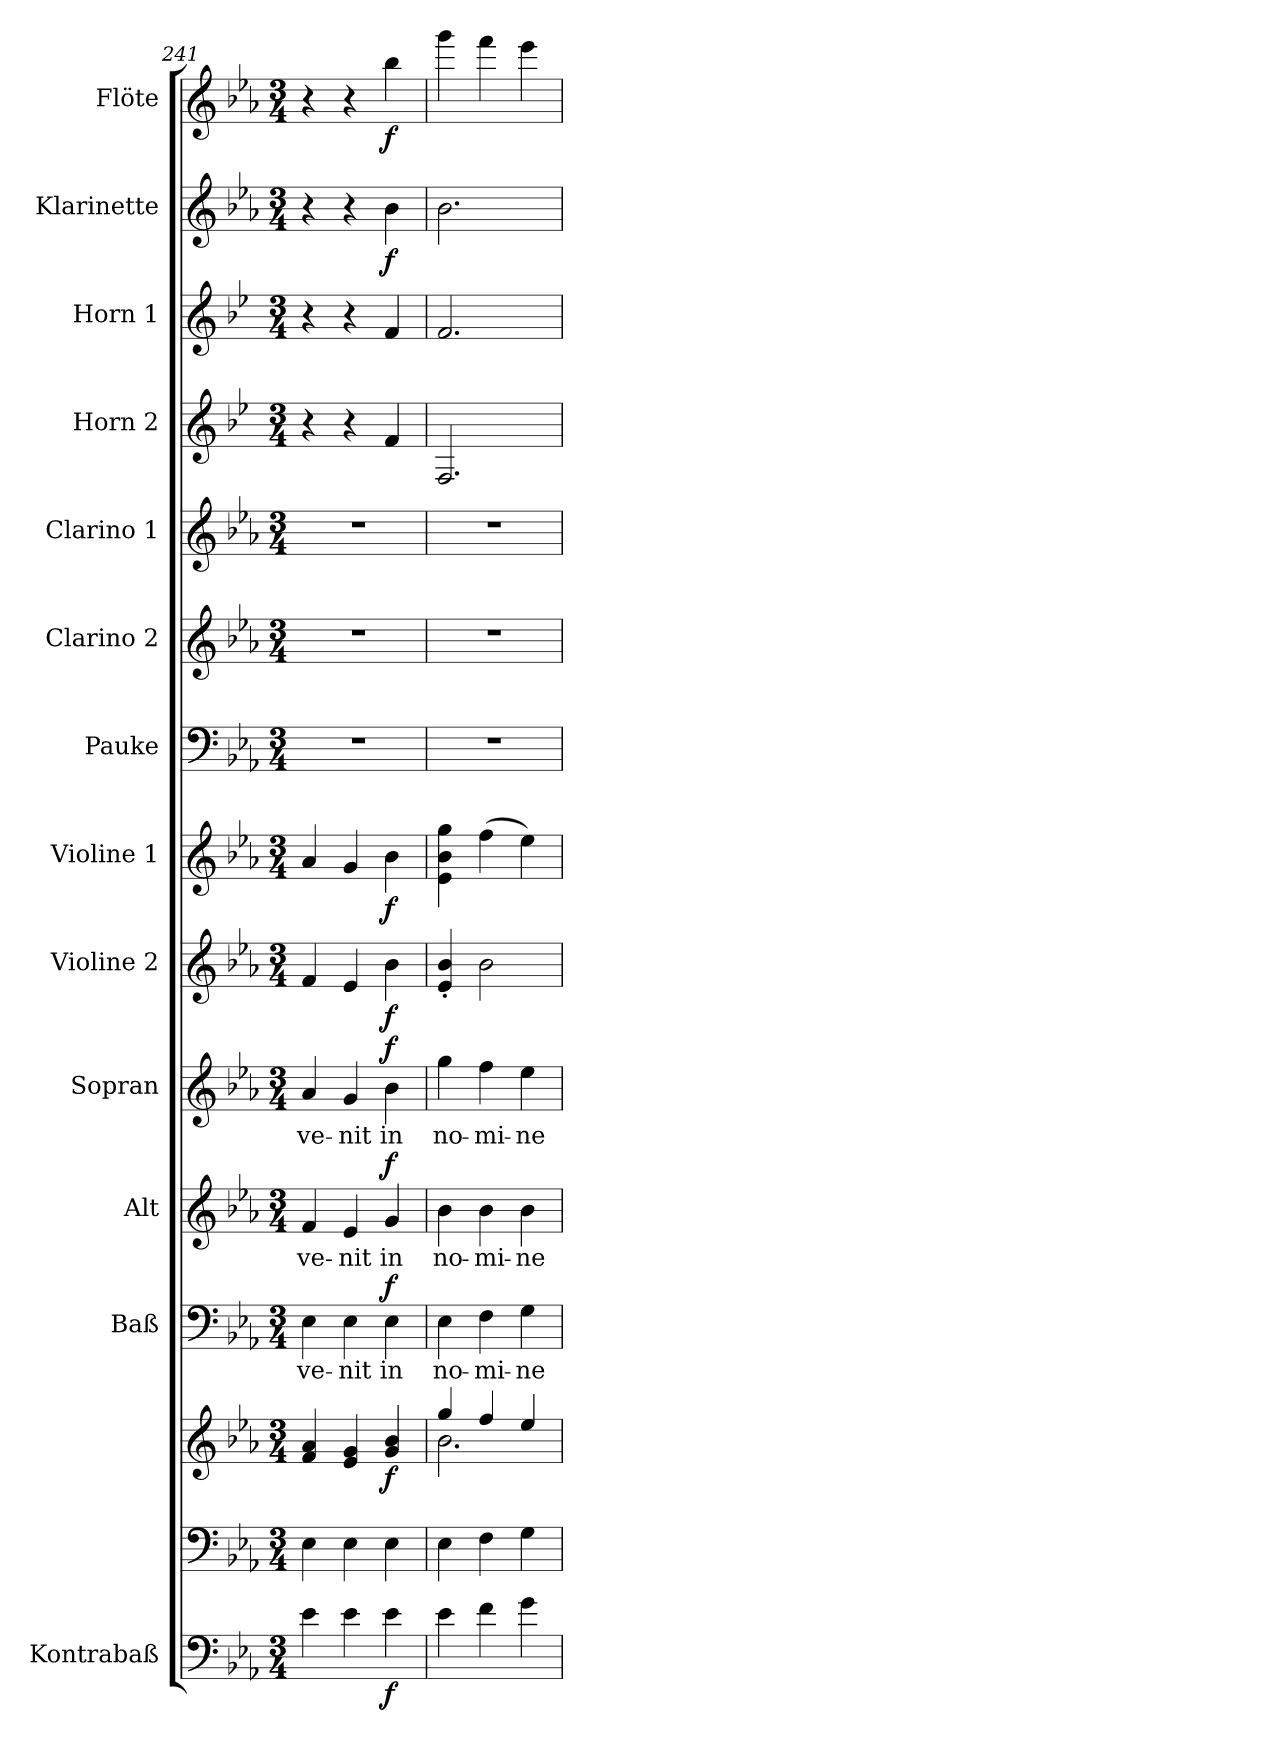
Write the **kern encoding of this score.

**kern	**dynam	**kern	**kern	**dynam	**kern	**text	**dynam	**kern	**text	**dynam	**kern	**text	**dynam	**kern	**dynam	**kern	**dynam	**kern	**kern	**kern	**kern	**kern	**kern	**dynam	**kern	**dynam
*part14	*part14	*part13	*part13	*part13	*part12	*part12	*part12	*part11	*part11	*part11	*part10	*part10	*part10	*part9	*part9	*part8	*part8	*part7	*part6	*part5	*part4	*part3	*part2	*part2	*part1	*part1
*staff15	*staff15	*staff14	*staff13	*staff13/14	*staff12	*staff12	*staff12	*staff11	*staff11	*staff11	*staff10	*staff10	*staff10	*staff9	*staff9	*staff8	*staff8	*staff7	*staff6	*staff5	*staff4	*staff3	*staff2	*staff2	*staff1	*staff1
*I"Kontrabaß	*	*	*	*	*I"Baß	*	*	*I"Alt	*	*	*I"Sopran	*	*	*I"Violine 2	*	*I"Violine 1	*	*I"Pauke	*I"Clarino 2	*I"Clarino 1	*I"Horn 2	*I"Horn 1	*I"Klarinette	*	*I"Flöte	*
*I'Kb	*	*	*	*	*I'Baß	*	*	*I'Alt	*	*	*I'Sop	*	*	*I'Vln. 2	*	*I'Vln. 1	*	*I'Pk.	*	*	*I'Hrn. 2	*I'Hrn. 1	*	*	*I'Fl.	*
*clefF4	*	*clefF4	*clefG2	*	*clefF4	*	*	*clefG2	*	*	*clefG2	*	*	*clefG2	*	*clefG2	*	*clefF4	*clefG2	*clefG2	*clefG2	*clefG2	*clefG2	*	*clefG2	*
*ITrd7c12	*	*	*	*	*	*	*	*	*	*	*	*	*	*	*	*	*	*	*ITrd7c12	*ITrd7c12	*ITrd4c7	*ITrd4c7	*	*	*	*
*k[b-e-a-]	*	*k[b-e-a-]	*k[b-e-a-]	*	*k[b-e-a-]	*	*	*k[b-e-a-]	*	*	*k[b-e-a-]	*	*	*k[b-e-a-]	*	*k[b-e-a-]	*	*k[b-e-a-]	*k[b-e-a-]	*k[b-e-a-]	*k[b-e-a-]	*k[b-e-a-]	*k[b-e-a-]	*	*k[b-e-a-]	*
*E-:	*	*E-:	*E-:	*	*E-:	*	*	*E-:	*	*	*E-:	*	*	*E-:	*	*E-:	*	*E-:	*E-:	*E-:	*E-:	*E-:	*E-:	*	*E-:	*
*M3/4	*	*M3/4	*M3/4	*	*M3/4	*	*	*M3/4	*	*	*M3/4	*	*	*M3/4	*	*M3/4	*	*M3/4	*M3/4	*M3/4	*M3/4	*M3/4	*M3/4	*	*M3/4	*
=241	=241	=241	=241	=241	=241	=241	=241	=241	=241	=241	=241	=241	=241	=241	=241	=241	=241	=241	=241	=241	=241	=241	=241	=241	=241	=241
!	!	!	!	!	!	!LO:LY:b	!	!	!LO:LY:b	!	!	!LO:LY:b	!	!	!	!	!	!	!	!	!	!	!	!	!	!
4E-\	.	4E-\	4f/ 4a-/	.	4E-\	ve-	.	4f/	ve-	.	4a-/	ve-	.	4f/	.	4a-/	.	2.r	2.r	2.r	4r	4r	4r	.	4r	.
!	!	!	!	!	!	!LO:LY:b	!	!	!LO:LY:b	!	!	!LO:LY:b	!	!	!	!	!	!	!	!	!	!	!	!	!	!
4E-\	.	4E-\	4e-/ 4g/	.	4E-\	-nit	.	4e-/	-nit	.	4g/	-nit	.	4e-/	.	4g/	.	.	.	.	4r	4r	4r	.	4r	.
!	!LO:DY:b	!	!	!LO:DY:b	!	!LO:LY:b	!LO:DY:a	!	!LO:LY:b	!LO:DY:a	!	!LO:LY:b	!LO:DY:a	!	!LO:DY:b	!	!LO:DY:b	!	!	!	!	!	!	!LO:DY:b	!	!LO:DY:b
4E-\	f	4E-\	4g/ 4b-/	f	4E-\	in	f	4g/	in	f	4b-\	in	f	4b-\	f	4b-\	f	.	.	.	4B-/	4B-/	4b-\	f	4bb-\	f
=242	=242	=242	=242	=242	=242	=242	=242	=242	=242	=242	=242	=242	=242	=242	=242	=242	=242	=242	=242	=242	=242	=242	=242	=242	=242	=242
*	*	*	*^	*	*	*	*	*	*	*	*	*	*	*	*	*	*	*	*	*	*	*	*	*	*	*
!	!	!	!	!	!	!	!LO:LY:b	!	!	!LO:LY:b	!	!	!LO:LY:b	!	!	!	!	!	!	!	!	!	!	!	!	!	!
4E-\	.	4E-\	4gg/	2.b-\	.	4E-\	no-	.	4b-\	no-	.	4gg\	no-	.	4e-/'< 4b-/'<	.	4e-\ 4b-\ 4gg\	.	2.r	2.r	2.r	2.BB-/	2.B-/	2.b-\	.	4ggg\	.
!	!	!	!	!	!	!	!LO:LY:b	!	!	!LO:LY:b	!	!	!LO:LY:b	!	!	!	!	!	!	!	!	!	!	!	!	!	!
4F\	.	4F\	4ff/	.	.	4F\	-mi-	.	4b-\	-mi-	.	4ff\	-mi-	.	2b-\	.	(>4ff\	.	.	.	.	.	.	.	.	4fff\	.
!	!	!	!	!	!	!	!LO:LY:b	!	!	!LO:LY:b	!	!	!LO:LY:b	!	!	!	!	!	!	!	!	!	!	!	!	!	!
4G\	.	4G\	4ee-/	.	.	4G\	-ne	.	4b-\	-ne	.	4ee-\	-ne	.	.	.	4ee-\)	.	.	.	.	.	.	.	.	4eee-\	.
*	*	*	*v	*v	*	*	*	*	*	*	*	*	*	*	*	*	*	*	*	*	*	*	*	*	*	*	*
=	=	=	=	=	=	=	=	=	=	=	=	=	=	=	=	=	=	=	=	=	=	=	=	=	=	=
*-	*-	*-	*-	*-	*-	*-	*-	*-	*-	*-	*-	*-	*-	*-	*-	*-	*-	*-	*-	*-	*-	*-	*-	*-	*-	*-
